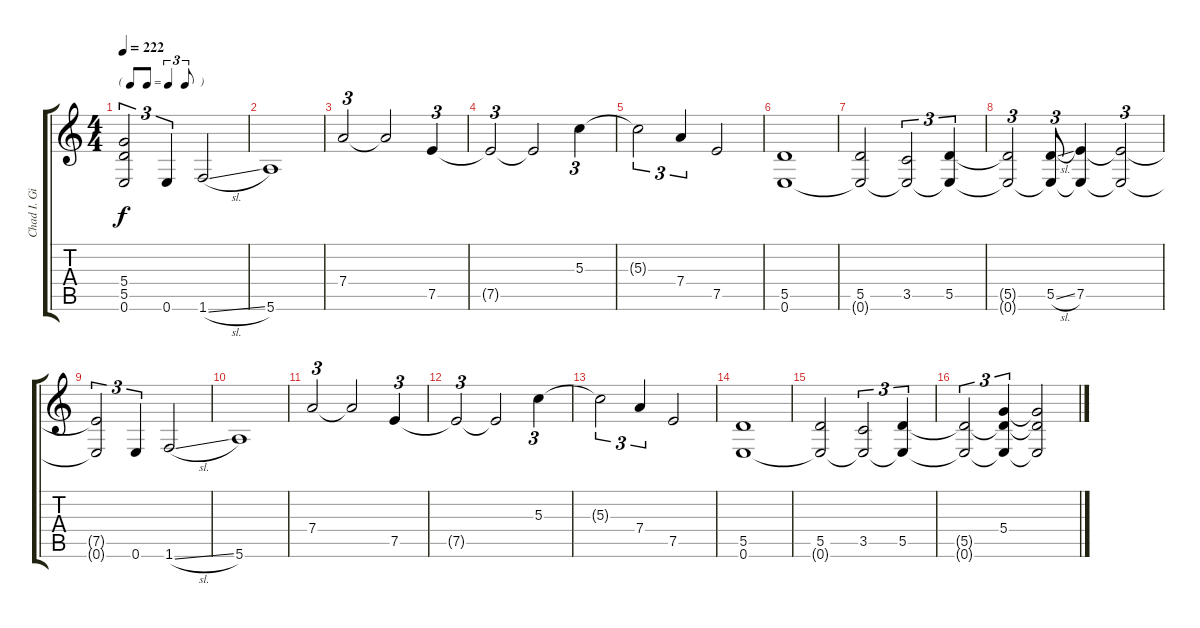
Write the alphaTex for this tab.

\track ("Chad I. Ginsburg" "Chad I. Gi") {instrument acousticguitarsteel}
\staff {score tabs}
\tuning (E4 B3 G3 D3 A2 E2) {hide}
\ts (4 4)
\tf triplet8th
\tempo 222
\clef g2
\ks c
(5.4{t} 5.5{t} 0.6{t}).2{tu (3 2) dy f} 0.6.4{tu (3 2)} 1.6{sl}.2 |
5.6.1 |
7.4.2{tu (3 2)} 7.4{t}.2 7.5.4{tu (3 2)} |
7.5{t}.2{tu (3 2)} 7.5{t}.2 5.3.4{tu (3 2)} |
5.3{t}.2{tu (3 2)} 7.4.4{tu (3 2)} 7.5.2 |
(5.5 0.6).1 |
(5.5 0.6{t}).2 (3.5 0.6{t}).2{tu (3 2)} (5.5 0.6{t}).4{tu (3 2)} |
(5.5{t} 0.6{t}).2{tu (3 2)} (5.5{sl} 0.6{t}).8{tu (3 2)} (7.5 0.6{t}).4 (7.5{t} 0.6{t}).2{tu (3 2)} |
(7.5{t} 0.6{t}).2{tu (3 2)} 0.6.4{tu (3 2)} 1.6{sl}.2 |
5.6.1 |
7.4.2{tu (3 2)} 7.4{t}.2 7.5.4{tu (3 2)} |
7.5{t}.2{tu (3 2)} 7.5{t}.2 5.3.4{tu (3 2)} |
5.3{t}.2{tu (3 2)} 7.4.4{tu (3 2)} 7.5.2 |
(5.5 0.6).1 |
(5.5 0.6{t}).2 (3.5 0.6{t}).2{tu (3 2)} (5.5 0.6{t}).4{tu (3 2)} |
(5.5{t} 0.6{t}).2{tu (3 2)} (5.4 5.5{t} 0.6{t}).4{tu (3 2)} (5.4{t} 5.5{t} 0.6{t}).2
